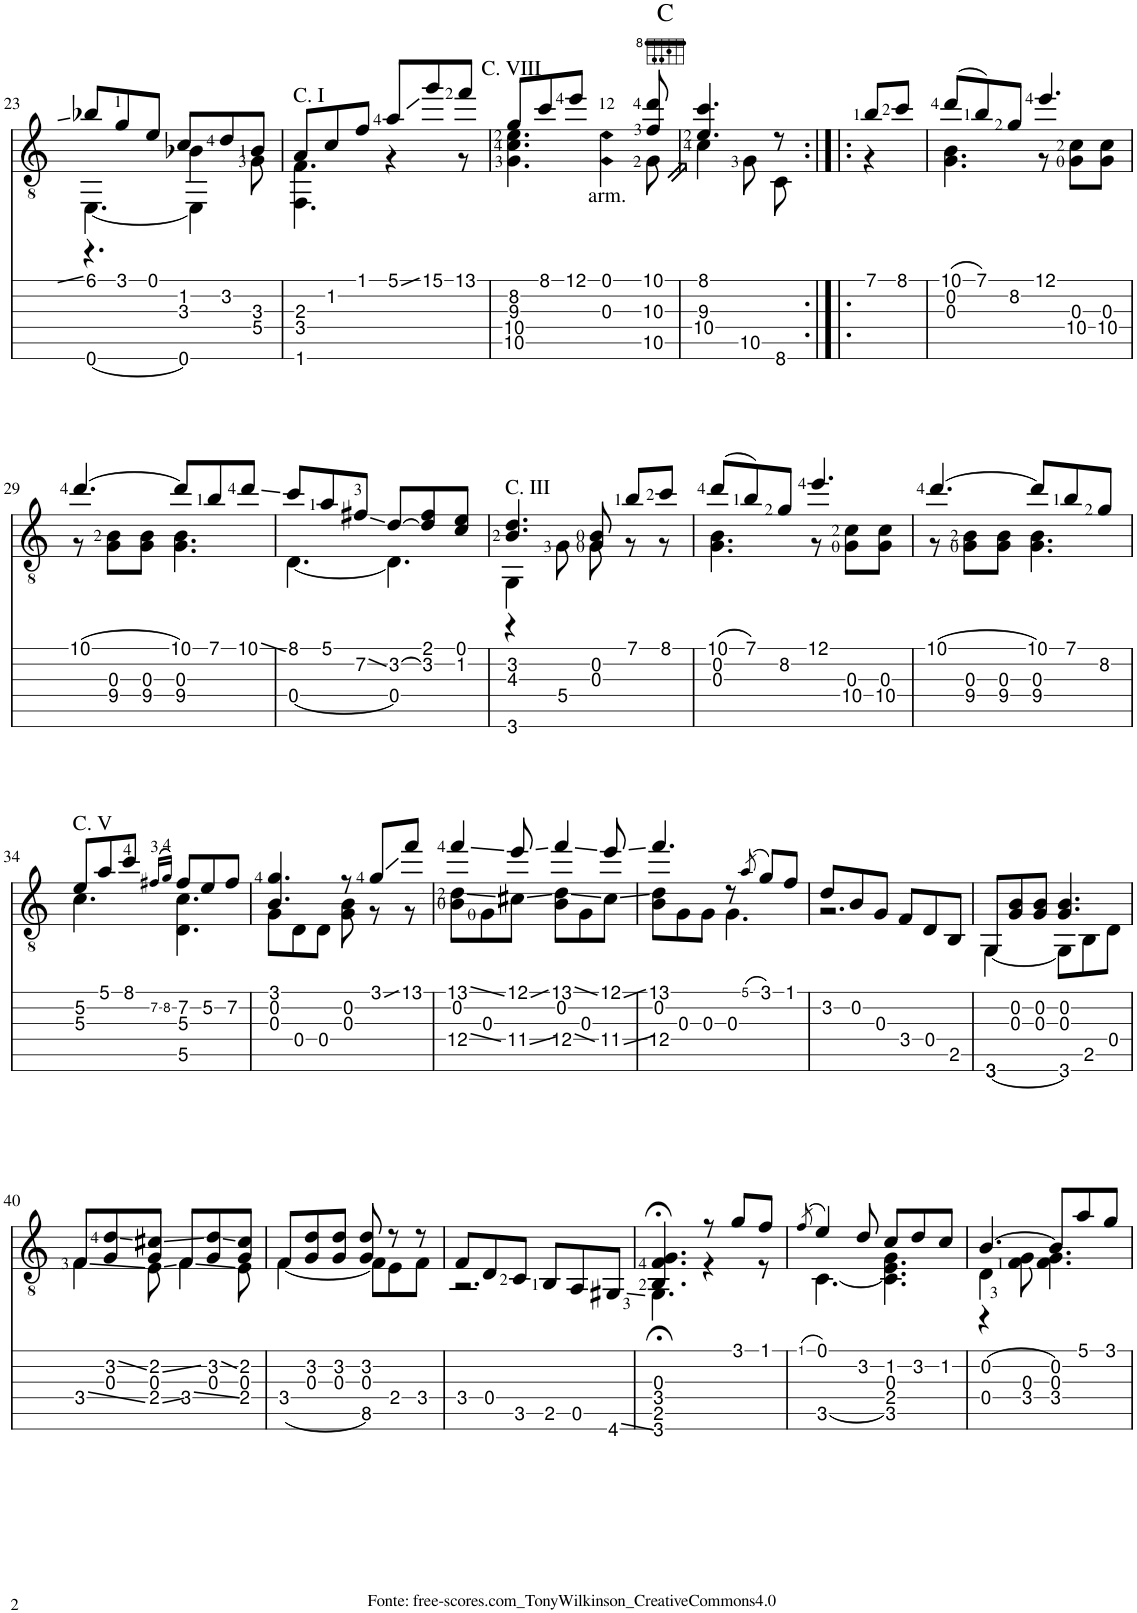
**kern	**kern	**harte
*part1	*part1	*part1
*staff2	*staff1	*
*I"Guitar	*	*
*I'Guit.	*	*
!!LO:PB:g=z
*	*clefGv2	*
*k[]	*k[]	*
*M6/8	*M6/8	*
=23	=23	=23
*^	*^	*
*	*^	*	*^	*
8b-L	[4.EE	4.r	8b-X/L	[4.EE\	4.r	.
8g	.	.	8g/	.	.	.
8eJ	.	.	8e/J	.	.	.
8cL	4EE]	4B-	8c/L	4EE\]	4B-X\	.
8d	.	.	8d/	.	.	.
8B-J	8G	8ryy	8B-/J	8G\	8ryy	.
=24	=24	=24	=24	=24	=24	=24
!	!	!	!LO:TX:a:t=C. I	!	!	!
*	*v	*v	*	*	*	*
*	*	*	*v	*v	*
8AL	4.FF 4.F	8A/L	4.FF\ 4.F\	.
8c	.	8c/	.	.
8fJ	.	8f/J	.	.
8aL	4r	8a/L	4r	.
8gg	.	8gg/	.	.
8ffJ	8r	8ff/J	8r	.
=25	=25	=25	=25	=25
!	!	!LO:TX:a:t=C. VIII	!	!
8gL	4.G 4.c 4.e	8g/L	4.G\ 4.c\ 4.e\	.
8cc	.	8cc/	.	.
8eeJ	.	8ee/J	.	.
!	!	!LO:TX:a:t=12	!	!
!	!	!LO:TX:b:t=arm.	!	!
4G 4e	4ryy	4G\ 4e\	4ryy	.
8f 8dd	8G	8f/ 8dd/	8G\	.
=26	=26	=26	=26	=26
!	!	!LO:TX:a:B:t=⇗	!	!
4.e 4.cc	4c	4.e/ 4.cc/	4c\	C:maj
.	8G	.	8G\	.
8r	8C	8r	8C\	.
=27:|!|:	=27:|!|:	=27:|!|:	=27:|!|:	=27:|!|:
8bL	4r	8b/L	4r	.
8ccJ	.	8cc/J	.	.
=28	=28	=28	=28	=28
8ddL	4.G 4.B	(8dd/L	4.G\ 4.B\	.
8b	.	8b/)	.	.
8gJ	.	8g/J	.	.
4.ee	8r	4.ee/	8r	.
.	8c\ 8G\L	.	8G\ 8c\L	.
.	8c\ 8G\J	.	8G\ 8c\J	.
!!LO:LB:g=z	!!
=29	=29	=29	=29	=29
[4.dd	8r	[4.dd/	8r	.
.	8B\ 8G\L	.	8G\ 8B\L	.
.	8B\ 8G\J	.	8G\ 8B\J	.
8ddL]	4.B 4.G	8dd/L]	4.G\ 4.B\	.
8b	.	8b/	.	.
8ddJ	.	8dd/J	.	.
=30	=30	=30	=30	=30
8ccL	[4.D	8cc/L	[4.D\	.
8a	.	8a/	.	.
8f#J	.	8f#X/J	.	.
[8dL	4.D]	[8d/L	4.D\]	.
8d]\ 8f#\	.	8d/] 8f#/	.	.
8c\ 8e\J	.	8c/ 8e/J	.	.
=31	=31	=31	=31	=31
*	*^	*	*^	*
!	!	!	!LO:TX:a:t=C. III	!	!	!
4.B 4.d	4GG	4r	4.B/ 4.d/	4GG\	4r	.
.	8G	2ryy	.	8G\	2ryy	.
8G\ 8B\L	8G	.	8G/ 8B/	8G\	.	.
8b	8r	.	8b/L	8r	.	.
8ccJ	8r	.	8cc/J	8r	.	.
*	*v	*v	*	*	*	*
*	*	*	*v	*v	*
=32	=32	=32	=32	=32
8ddL	4.G 4.B	(8dd/L	4.G\ 4.B\	.
8b	.	8b/)	.	.
8gJ	.	8g/J	.	.
4.ee	8r	4.ee/	8r	.
.	8c\ 8G\L	.	8G\ 8c\L	.
.	8c\ 8G\J	.	8G\ 8c\J	.
=33	=33	=33	=33	=33
[4.dd	8r	[4.dd/	8r	.
.	8B\ 8G\L	.	8G\ 8B\L	.
.	8B\ 8G\J	.	8G\ 8B\J	.
8ddL]	4.B 4.G	8dd/L]	4.G\ 4.B\	.
8b	.	8b/	.	.
8gJ	.	8g/J	.	.
!!LO:LB:g=z	!!
=34	=34	=34	=34	=34
!	!	!LO:TX:a:t=C. V	!	!
8eL	4.c	8e/L	4.c\	.
8a	.	8a/	.	.
8ccJ	.	8cc/J	.	.
qf#	.	(16qf#X/LL	.	.
qg	.	16qg/JJ)	.	.
8f#L	4.D 4.c	8f#/L	4.D\ 4.c\	.
8e	.	8e/	.	.
8f#J	.	8f#/J	.	.
=35	=35	=35	=35	=35
4.B 4.g	8GL	4.B/ 4.g/	8G\L	.
.	8D	.	8D\	.
.	8DJ	.	8D\J	.
8r	8G 8B	8r	8G\ 8B\	.
8gL	8r	8g/L	8r	.
8ffJ	8r	8ff/J	8r	.
=36	=36	=36	=36	=36
4ff	8d\ 8B\L	4ff/	8B\ 8d\L	.
.	8G	.	8G\	.
8ee	8c#J	8ee/	8c#X\J	.
4ff	8d\ 8B\L	4ff/	8B\ 8d\L	.
.	8G	.	8G\	.
8ee	8c#J	8ee/	8c#\J	.
=37	=37	=37	=37	=37
4.ff	8d\ 8B\L	4.ff/	8B\ 8d\L	.
.	8G	.	8G\	.
.	8GJ	.	8G\J	.
8r	4.G	8r	4.G\	.
qa	.	(8qa/	.	.
8gL	.	8g/L)	.	.
8fJ	.	8f/J	.	.
=38	=38	=38	=38	=38
8dL	2.r	8d/L	2.r	.
8B	.	8B/	.	.
8GJ	.	8G/J	.	.
8FL	.	8F/L	.	.
8D	.	8D/	.	.
8BBJ	.	8BB/J	.	.
=39	=39	=39	=39	=39
8GGL	[4.GG	8GG/L	[4.GG\	.
8G\ 8B\	.	8G/ 8B/	.	.
8G\ 8B\J	.	8G/ 8B/J	.	.
4.G 4.B	8GGL]	4.G/ 4.B/	8GG\L]	.
.	8BB	.	8BB\	.
.	8DJ	.	8D\J	.
!!LO:LB:g=z	!!
=40	=40	=40	=40	=40
8FL	4F	8F/L	4F\	.
8G\ 8d\	.	8G/ 8d/	.	.
8G\ 8c#\J	8E	8G/ 8c#X/J	8E\	.
8FL	4F	8F/L	4F\	.
8G\ 8d\	.	8G/ 8d/	.	.
8G\ 8c#\J	8E	8G/ 8c#/J	8E\	.
=41	=41	=41	=41	=41
8FL	[4.F	8F/L	[4.F\	.
8G\ 8d\	.	8G/ 8d/	.	.
8G\ 8d\J	.	8G/ 8d/J	.	.
8G 8d	8FL]	8G/ 8d/	8F\L]	.
8r	8E	8r	8E\	.
8r	8FJ	8r	8F\J	.
=42	=42	=42	=42	=42
8FL	2.r	8F/L	2.r	.
8D	.	8D/	.	.
8CJ	.	8C/J	.	.
8BBL	.	8BB/L	.	.
8AA	.	8AA/	.	.
8GG#J	.	8GG#X/J	.	.
=43	=43	=43	=43	=43
4.BB;< 4.F;< 4.G;<	4.GG	4.BB/;< 4.F/;< 4.G/;<	4.GG\	.
8r	4r	8r	4r	.
8gL	.	8g/L	.	.
8fJ	8r	8f/J	8r	.
=44	=44	=44	=44	=44
qf	.	(8qf/	.	.
4e	[4.C	4e/)	[4.C\	.
8d	.	8d/	.	.
8cL	4.C] 4.E 4.G	8c/L	4.C\] 4.E\ 4.G\	.
8d	.	8d/	.	.
8cJ	.	8c/J	.	.
=45	=45	=45	=45	=45
*	*^	*	*^	*
[4.B	4D	4r	[4.B/	4D\	4r	.
.	8F 8G	2ryy	.	8F\ 8G\	2ryy	.
8BL]	4.F 4.G	.	8B/L]	4.F\ 4.G\	.	.
8a	.	.	8a/	.	.	.
8gJ	.	.	8g/J	.	.	.
*v	*v	*v	*	*	*	*
*	*v	*v	*v	*
=	=	=
*-	*-	*-
